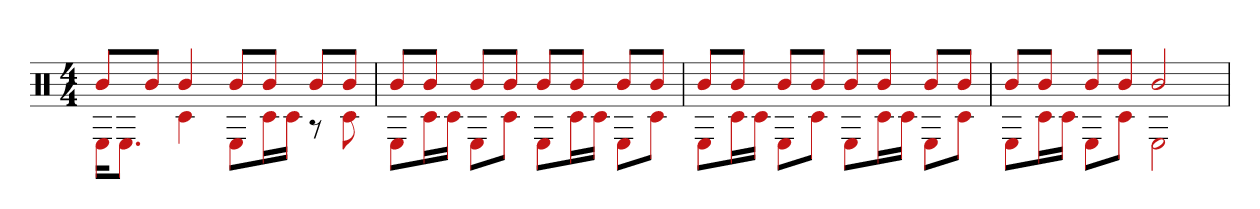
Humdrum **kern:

**kern
*part1
*staff1
*clefX
*k[]
*M4/4
=1
*^
8bL	16EKL
.	8.EJ
8bJ	.
4b	4c#
8bL	8EL
8bJ	16c#L
.	16c#JJ
8bL	8r
8bJ	8c#
=2	=2
8bL	8EL
8bJ	16c#L
.	16c#JJ
8bL	8EL
8bJ	8c#J
8bL	8EL
8bJ	16c#L
.	16c#JJ
8bL	8EL
8bJ	8c#J
=3	=3
8bL	8EL
8bJ	16c#L
.	16c#JJ
8bL	8EL
8bJ	8c#J
8bL	8EL
8bJ	16c#L
.	16c#JJ
8bL	8EL
8bJ	8c#J
=4	=4
8bL	8EL
8bJ	16c#L
.	16c#JJ
8bL	8EL
8bJ	8c#J
2b	2E
*v	*v
=
*-
